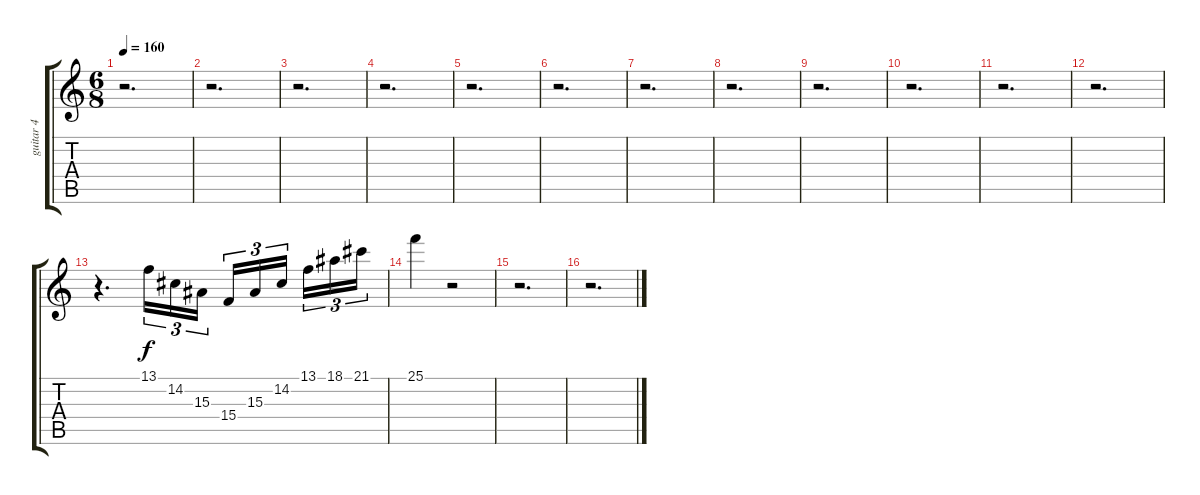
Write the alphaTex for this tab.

\track ("guitar 4" "guitar 4") {instrument lead1square}
\staff {score tabs}
\tuning (E4 B3 G3 D3 A2 E2) {hide}
\ts (6 8)
\tempo 160
\clef g2
\ks c
r.2{d dy f} |
r.2{d} |
r.2{d} |
r.2{d} |
r.2{d} |
r.2{d} |
r.2{d} |
r.2{d} |
r.2{d} |
r.2{d} |
r.2{d} |
r.2{d} |
r.4{d} 13.1.16{tu (3 2) instrument lead1square} 14.2.16{tu (3 2)} 15.3.16{tu (3 2)} 15.4.16{tu (3 2)} 15.3.16{tu (3 2)} 14.2.16{tu (3 2)} 13.1.16{tu (3 2)} 18.1.16{tu (3 2)} 21.1.16{tu (3 2)} |
25.1.4 r.2 |
r.2{d} |
r.2{d}
